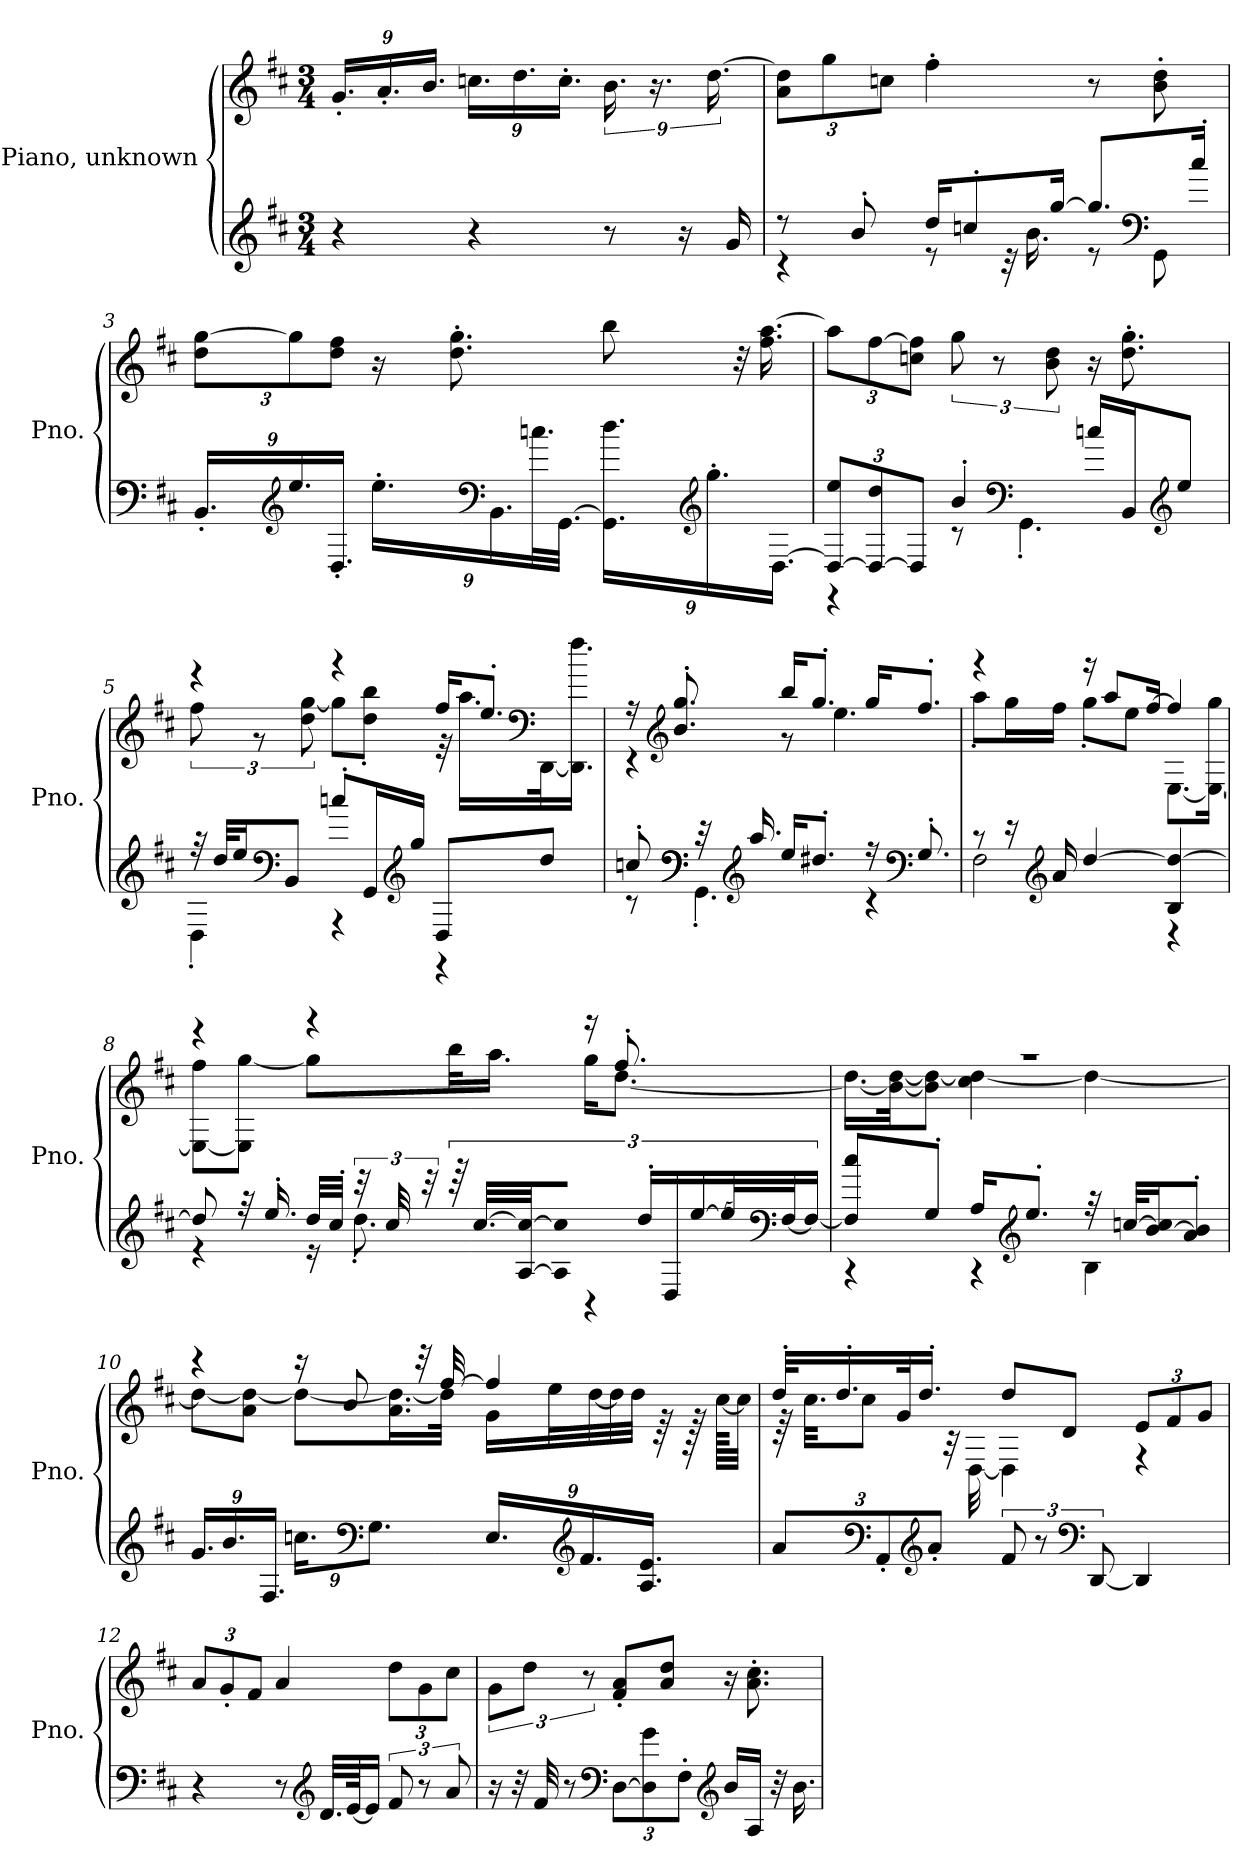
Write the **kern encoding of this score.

**kern	**kern
*part1	*part1
*staff2	*staff1
*I"Piano, unknown	*
*I'Pno.	*
*clefG2	*clefG2
*k[f#c#]	*k[f#c#]
*M3/4	*M3/4
*MM160	*MM160
=1	=1
4r	18.g'/LL
.	18.a'/
.	18.b/JJ
4r	18.ccn\LL
.	18.dd\
.	18.cc'\JJ
8r	18.b\
.	18.r
16r	.
.	[18.dd\
16g/	.
=2	=2
*^	*
*	*	*Xbrackettup
8r	4r	12a\ 12dd\]L
.	.	12gg\
8b'/	.	.
.	.	12ccn\J
16dd/KL	8r	4ff#'\
8ccn'/	.	.
.	32r	.
.	16.b\	.
[16gg/Jk	.	.
8.gg/L]	8r	8r
*clefF4	*	*
.	8GG\	8b\' 8dd\'
16cc'/Jk	.	.
*v	*v	*
!!LO:LB:g=z
=3	=3
*Xbrackettup	*
18.BB'/LL	12dd\ [12gg\L
*clefG2	*
18.ee/	12gg\]
18.D'/JJ	12dd\ 12ff#\J
18.ee'\LL	16r
.	8.dd\' 8.gg\'
*clefF4	*
18.BB\	.
36.ccn\L	.
[36.GG\JJJ	.
18.GG\] 18.dd\LL	8bb\
*clefG2	*
18.gg'\	.
.	32r
.	16.ff#\ [16.aa\
[18.D\JJ	.
=4	=4
*^	*
12D/_ 12ee/L	4r	12aa\L]
12D/_ 12dd/	.	[12ff#\
12D/J]	.	12ccn\ 12ff#\]J
*	*	*brackettup
4b'/	8r	12gg\
.	.	12r
*clefF4	*	*
.	4.GG'\	.
.	.	12b\ 12dd\
16ccn/LL	.	16r
16BB/J	.	8.dd\' 8.gg\'
*clefG2	*	*
8ee/J	.	.
!!LO:LB:g=z
=5	=5	=5
*	*	*^
32r	4D'\	4r	12ff#\
32dd/KLL	.	.	.
16ee/J	.	.	.
.	.	.	12r
*clefF4	*	*	*
8BB/J	.	.	.
.	.	.	12dd\ [12gg\
8ccn'/L	4r	4r	8gg\L]
16GG/L	.	.	8dd\' 8bb\'J
*clefG2	*	*	*
16gg/JJ	.	.	.
8D/L	4r	16ff#/KL	32r
.	.	.	16.aa\LL
.	.	8.ee'/J	.
*	*	*clefF4	*
8dd/J	.	.	[32DD\K
.	.	.	16.DD\] 16.ff#\JJ
=6	=6	=6	=6
8ccn'/	8r	16r	4r
*	*	*clefG2	*
.	.	8.b/' 8.gg/'	.
*clefF4	*	*	*
32r	4.GG'\	.	.
*clefG2	*	*	*
16.aa/	.	.	.
16ee/KL	.	16bb/KL	8r
8.dd#X'/J	.	8.gg'/J	.
.	.	.	4.ee\
16r	4r	16gg/KL	.
*clefF4	*	*	*
8.G'/	.	8.ff#'/J	.
!!LO:LB:g=z	!!
=7	=7	=7	=7
8r	2F#\	4r	8aa'\L
16r	.	.	16gg\L
*clefG2	*	*	*
16a/	.	.	16ff#\JJ
[4dd/	.	16r	8gg'\L
.	.	8aa/L	.
.	.	.	8ee\J
.	.	[16ff#/Jk	.
4B/ 4dd/_	4r	4ff#/]	[8.E\L
.	.	.	16E\_ 16gg\Jk
=8	=8	=8	=8
8dd/]	4r	4r	8E\_ 8ff#\L
32r	.	.	8E\] [8gg\J
16.ee'/	.	.	.
32dd/LLL	16r	4r	8gg\L]
32cc#'/JJJ	.	.	.
*brackettup	*	*	*
48r	8.dd'\	.	.
48cc#/	.	.	.
48r	.	.	.
96r	.	.	32bb\KL
[48.cc#/LLL	.	.	.
.	.	.	16.aa\JJ
[48A/ 48cc#/_J	.	.	.
16A/] 16cc#/]JJ	.	.	.
*Xbrackettup	*	*	*
20dd'/LL	4r	16r	16gg\KL
20D/	.	.	.
.	.	8.ff#'/	[8.dd\J
[20ee/	.	.	.
40ee/L]	.	.	.
*clefF4	*	*	*
[40F#/J	.	.	.
20F#/JJ_	.	.	.
!!LO:LB:g=z	!!
=9	=9	=9	=9
8F#/] 8cc#/L	4r	2.r	16.dd\LL_
.	.	.	[32b\ 32dd\_JK
8G'/J	.	.	8b\] 8dd\_J
16A/KL	4r	.	4cc#\ 4dd\_
*clefG2	*	*	*
8.ee'/J	.	.	.
32r	4B\	.	4dd\_
[32ccn/KLL	.	.	.
[16b/ 16cc/]J	.	.	.
8a/' 8b/]'J	.	.	.
*v	*v	*	*
=10	=10	=10
18.g/LL	4r	8dd\L_
18.b/	.	.
.	.	8a\ 8dd\_J
18.F#/JJ	.	.
18.ccn\KL	16r	8dd\L_
.	8b/	.
*clefF4	*	*
9.G\J	.	.
.	.	16.a\ 16.dd\_L
.	32r	.
.	[32ff#/	32dd\JJk]
18.E/LL	4ff#/]	16g\LL
.	.	32ee\L
*clefG2	*	*
18.f#/	.	.
.	.	[32dd\
.	.	32dd\]
.	.	32dd\JJJ
18.A/ 18.e/JJ	.	.
.	.	64r
.	.	128r
.	.	[128cc#\KKLLL
.	.	32cc#\JJJ]
!!LO:LB:g=z	!!
=11	=11	=11
12a/L	32dd'/KLL	64r
.	.	32.cc#\KKL
.	16.dd'/	.
.	.	8cc#\J
*clefF4	*	*
12AA'/	.	.
.	32g/K	.
.	16.dd'/JJ	.
*clefG2	*	*
12a'/J	.	.
.	.	32r
.	.	[32D\
*brackettup	*	*
12f#/	8dd/L	4D\]
12r	.	.
.	8d/J	.
*clefF4	*	*
[12DD/	.	.
*	*Xbrackettup	*
4DD/]	12e/L	4r
.	12f#/	.
.	12g/J	.
*	*v	*v
=12	=12
4r	12a/L
.	12g'/
.	12f#/J
8r	4a/
*clefG2	*
32.d/LLL	.
[64e/JK	.
16e/JJ]	.
12f#/	12dd\L
12r	12g\
12a/	12cc#\J
!!LO:PB:g=z
=13	=13
*	*brackettup
16r	12g\L
32r	.
.	12dd\J
32f#/	.
8r	.
.	12r
*clefF4	*
*Xbrackettup	*
[12D\L	8f#/' 8a/'L
12D\] 12g\	.
.	8a/ 8dd/J
12F#'\J	.
*clefG2	*
16b/LL	16r
16A/JJ	8.a\' 8.cc#\'
32r	.
16.b\	.
=	=
*-	*-
